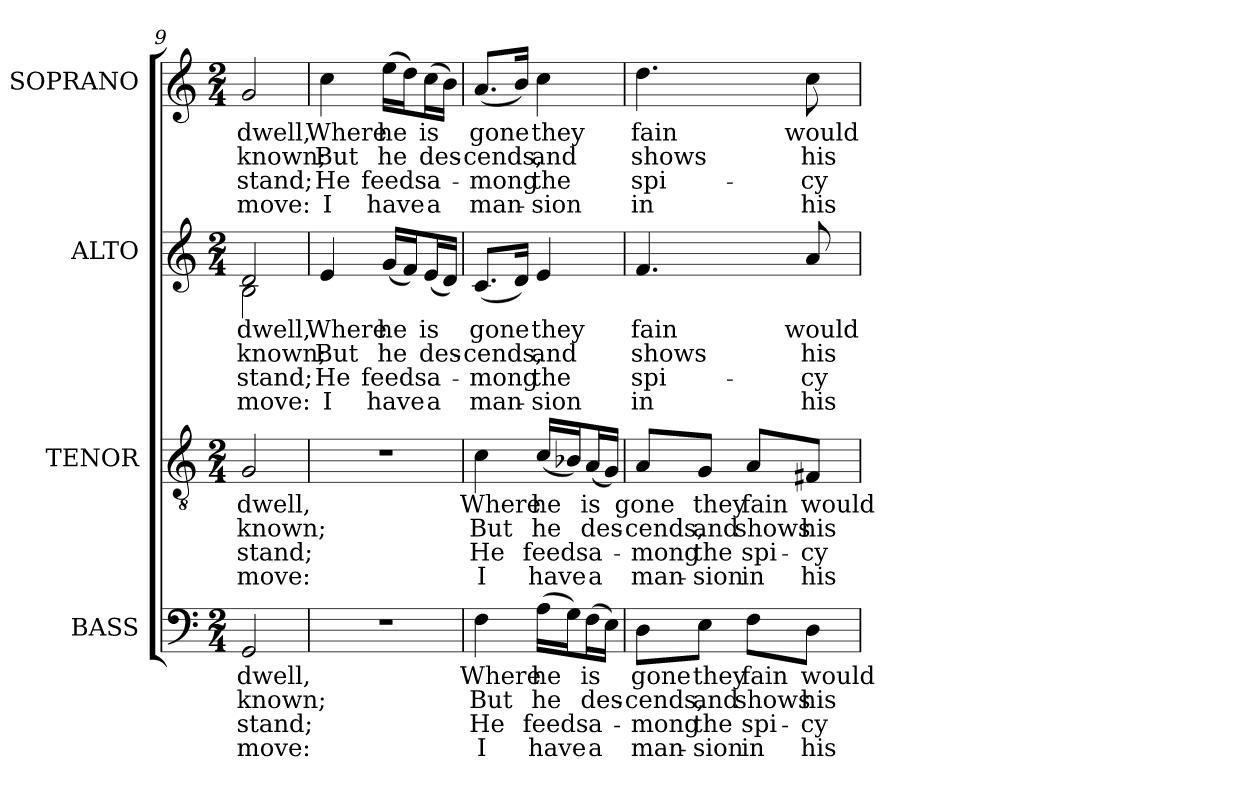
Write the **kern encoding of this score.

**kern	**text	**text	**text	**text	**kern	**text	**text	**text	**text	**kern	**text	**text	**text	**text	**kern	**text	**text	**text	**text
*part4	*part4	*part4	*part4	*part4	*part3	*part3	*part3	*part3	*part3	*part2	*part2	*part2	*part2	*part2	*part1	*part1	*part1	*part1	*part1
*staff4	*staff4	*staff4	*staff4	*staff4	*staff3	*staff3	*staff3	*staff3	*staff3	*staff2	*staff2	*staff2	*staff2	*staff2	*staff1	*staff1	*staff1	*staff1	*staff1
*I"BASS	*	*	*	*	*I"TENOR	*	*	*	*	*I"ALTO	*	*	*	*	*I"SOPRANO	*	*	*	*
*I'B.	*	*	*	*	*I'T.	*	*	*	*	*I'A.	*	*	*	*	*I'S.	*	*	*	*
*clefF4	*	*	*	*	*clefGv2	*	*	*	*	*clefG2	*	*	*	*	*clefG2	*	*	*	*
*	*	*	*	*	*ITrd7c12	*	*	*	*	*	*	*	*	*	*	*	*	*	*
*k[]	*	*	*	*	*k[]	*	*	*	*	*k[]	*	*	*	*	*k[]	*	*	*	*
*C:	*	*	*	*	*C:	*	*	*	*	*C:	*	*	*	*	*C:	*	*	*	*
*M2/4	*	*	*	*	*M2/4	*	*	*	*	*M2/4	*	*	*	*	*M2/4	*	*	*	*
=9	=9	=9	=9	=9	=9	=9	=9	=9	=9	=9	=9	=9	=9	=9	=9	=9	=9	=9	=9
!	!LO:LY:b:color=#000000	!LO:LY:b:color=#000000	!LO:LY:b:color=#000000	!LO:LY:b:color=#000000	!	!	!	!	!	!	!	!	!	!	!	!	!	!	!
!	!	!	!	!	!	!LO:LY:b:color=#000000	!LO:LY:b:color=#000000	!LO:LY:b:color=#000000	!LO:LY:b:color=#000000	!	!	!	!	!	!	!	!	!	!
!	!	!	!	!	!	!	!	!	!	!	!LO:LY:b:color=#000000	!LO:LY:b:color=#000000	!LO:LY:b:color=#000000	!LO:LY:b:color=#000000	!	!	!	!	!
*	*	*	*	*	*	*	*	*	*	*^	*	*	*	*	*	*	*	*	*
!	!	!	!	!	!	!	!	!	!	!	!	!	!	!	!	!	!LO:LY:b:color=#000000	!LO:LY:b:color=#000000	!LO:LY:b:color=#000000	!LO:LY:b:color=#000000
2GGi/	dwell,	-known;	stand;	move:	2GGi/	dwell,	-known;	stand;	move:	2di/	2Bi\	dwell,	-known;	stand;	move:	2gi/	dwell,	-known;	stand;	move:
!!LO:PB:g=z
=10	=10	=10	=10	=10	=10	=10	=10	=10	=10	=10	=10	=10	=10	=10	=10	=10	=10	=10	=10	=10
!LO:N:vis=1	!	!	!	!	!LO:N:vis=1	!	!	!	!	!	!	!	!	!	!	!	!	!	!	!
*	*	*	*	*	*	*	*	*	*	*v	*v	*	*	*	*	*	*	*	*	*
*	*	*	*	*	*	*	*	*	*	*^	*	*	*	*	*	*	*	*	*
!	!	!	!	!	!	!	!	!	!	!	!	!LO:LY:b:color=#000000	!LO:LY:b:color=#000000	!LO:LY:b:color=#000000	!LO:LY:b:color=#000000	!	!	!	!	!
*	*	*	*	*	*	*	*	*	*	*v	*v	*	*	*	*	*	*	*	*	*
*	*	*	*	*	*	*	*	*	*	*^	*	*	*	*	*	*	*	*	*
!	!	!	!	!	!	!	!	!	!	!	!	!	!	!	!	!	!LO:LY:b:color=#000000	!LO:LY:b:color=#000000	!LO:LY:b:color=#000000	!LO:LY:b:color=#000000
*	*	*	*	*	*	*	*	*	*	*v	*v	*	*	*	*	*	*	*	*	*
2r	.	.	.	.	2r	.	.	.	.	4ei/	Where	But	He	I	4cci\	Where	But	He	I
!	!	!	!	!	!	!	!	!	!	!	!LO:LY:b:color=#000000	!LO:LY:b:color=#000000	!LO:LY:b:color=#000000	!LO:LY:b:color=#000000	!	!	!	!	!
!	!	!	!	!	!	!	!	!	!	!	!	!	!	!	!	!LO:LY:b:color=#000000	!LO:LY:b:color=#000000	!LO:LY:b:color=#000000	!LO:LY:b:color=#000000
.	.	.	.	.	.	.	.	.	.	(16gi/LL	he	he	feeds	have	(16eei\LL	he	he	feeds	have
.	.	.	.	.	.	.	.	.	.	16fi/J)	.	.	.	.	16ddi\J)	.	.	.	.
!	!	!	!	!	!	!	!	!	!	!	!LO:LY:b:color=#000000	!LO:LY:b:color=#000000	!LO:LY:b:color=#000000	!LO:LY:b:color=#000000	!	!	!	!	!
!	!	!	!	!	!	!	!	!	!	!	!	!	!	!	!	!LO:LY:b:color=#000000	!LO:LY:b:color=#000000	!LO:LY:b:color=#000000	!LO:LY:b:color=#000000
.	.	.	.	.	.	.	.	.	.	(16ei/L	is	des-	a-	-a	(16cci\L	is	des-	a-	-a
.	.	.	.	.	.	.	.	.	.	16di/JJ)	.	.	.	.	16bi\JJ)	.	.	.	.
=11	=11	=11	=11	=11	=11	=11	=11	=11	=11	=11	=11	=11	=11	=11	=11	=11	=11	=11	=11
!	!LO:LY:b:color=#000000	!LO:LY:b:color=#000000	!LO:LY:b:color=#000000	!LO:LY:b:color=#000000	!	!	!	!	!	!	!	!	!	!	!	!	!	!	!
!	!	!	!	!	!	!LO:LY:b:color=#000000	!LO:LY:b:color=#000000	!LO:LY:b:color=#000000	!LO:LY:b:color=#000000	!	!	!	!	!	!	!	!	!	!
!	!	!	!	!	!	!	!	!	!	!	!LO:LY:b:color=#000000	!LO:LY:b:color=#000000	!LO:LY:b:color=#000000	!LO:LY:b:color=#000000	!	!	!	!	!
!	!	!	!	!	!	!	!	!	!	!	!	!	!	!	!	!LO:LY:b:color=#000000	!LO:LY:b:color=#000000	!LO:LY:b:color=#000000	!LO:LY:b:color=#000000
4Fi\	Where	But	He	I	4Ci\	Where	But	He	I	(8.ci/L	gone	-cends,	mong	man-	(8.ai/L	gone	-cends,	mong	man-
.	.	.	.	.	.	.	.	.	.	16di/Jk)	.	.	.	.	16bi/Jk)	.	.	.	.
!	!LO:LY:b:color=#000000	!LO:LY:b:color=#000000	!LO:LY:b:color=#000000	!LO:LY:b:color=#000000	!	!	!	!	!	!	!	!	!	!	!	!	!	!	!
!	!	!	!	!	!	!LO:LY:b:color=#000000	!LO:LY:b:color=#000000	!LO:LY:b:color=#000000	!LO:LY:b:color=#000000	!	!	!	!	!	!	!	!	!	!
!	!	!	!	!	!	!	!	!	!	!	!LO:LY:b:color=#000000	!LO:LY:b:color=#000000	!LO:LY:b:color=#000000	!LO:LY:b:color=#000000	!	!	!	!	!
!	!	!	!	!	!	!	!	!	!	!	!	!	!	!	!	!LO:LY:b:color=#000000	!LO:LY:b:color=#000000	!LO:LY:b:color=#000000	!LO:LY:b:color=#000000
(16Ai\LL	he	he	feeds	have	(16Ci/LL	he	he	feeds	have	4ei/	they	and	-the	sion	4cci\	they	and	-the	sion
16Gi\J)	.	.	.	.	16BB-Xi/J)	.	.	.	.	.	.	.	.	.	.	.	.	.	.
!	!LO:LY:b:color=#000000	!LO:LY:b:color=#000000	!LO:LY:b:color=#000000	!LO:LY:b:color=#000000	!	!	!	!	!	!	!	!	!	!	!	!	!	!	!
!	!	!	!	!	!	!LO:LY:b:color=#000000	!LO:LY:b:color=#000000	!LO:LY:b:color=#000000	!LO:LY:b:color=#000000	!	!	!	!	!	!	!	!	!	!
(16Fi\L	is	des-	a-	-a	(16AAi/L	is	des-	a-	-a	.	.	.	.	.	.	.	.	.	.
16Ei\JJ)	.	.	.	.	16GGi/JJ)	.	.	.	.	.	.	.	.	.	.	.	.	.	.
=12	=12	=12	=12	=12	=12	=12	=12	=12	=12	=12	=12	=12	=12	=12	=12	=12	=12	=12	=12
!	!LO:LY:b:color=#000000	!LO:LY:b:color=#000000	!LO:LY:b:color=#000000	!LO:LY:b:color=#000000	!	!	!	!	!	!	!	!	!	!	!	!	!	!	!
!	!	!	!	!	!	!LO:LY:b:color=#000000	!LO:LY:b:color=#000000	!LO:LY:b:color=#000000	!LO:LY:b:color=#000000	!	!	!	!	!	!	!	!	!	!
!	!	!	!	!	!	!	!	!	!	!	!LO:LY:b:color=#000000	!LO:LY:b:color=#000000	!LO:LY:b:color=#000000	!LO:LY:b:color=#000000	!	!	!	!	!
!	!	!	!	!	!	!	!	!	!	!	!	!	!	!	!	!LO:LY:b:color=#000000	!LO:LY:b:color=#000000	!LO:LY:b:color=#000000	!LO:LY:b:color=#000000
8Di\L	gone	-cends,	mong	man-	8AAi/L	gone	-cends,	mong	man-	4.fi/	fain	shows	spi-	-in	4.ddi\	fain	shows	spi-	-in
!	!LO:LY:b:color=#000000	!LO:LY:b:color=#000000	!LO:LY:b:color=#000000	!LO:LY:b:color=#000000	!	!	!	!	!	!	!	!	!	!	!	!	!	!	!
!	!	!	!	!	!	!LO:LY:b:color=#000000	!LO:LY:b:color=#000000	!LO:LY:b:color=#000000	!LO:LY:b:color=#000000	!	!	!	!	!	!	!	!	!	!
8Ei\J	they	and	-the	sion	8GGi/J	they	and	-the	sion	.	.	.	.	.	.	.	.	.	.
!	!LO:LY:b:color=#000000	!LO:LY:b:color=#000000	!LO:LY:b:color=#000000	!LO:LY:b:color=#000000	!	!	!	!	!	!	!	!	!	!	!	!	!	!	!
!	!	!	!	!	!	!LO:LY:b:color=#000000	!LO:LY:b:color=#000000	!LO:LY:b:color=#000000	!LO:LY:b:color=#000000	!	!	!	!	!	!	!	!	!	!
8Fi\L	fain	shows	spi-	-in	8AAi/L	fain	shows	spi-	-in	.	.	.	.	.	.	.	.	.	.
!	!LO:LY:b:color=#000000	!LO:LY:b:color=#000000	!LO:LY:b:color=#000000	!LO:LY:b:color=#000000	!	!	!	!	!	!	!	!	!	!	!	!	!	!	!
!	!	!	!	!	!	!LO:LY:b:color=#000000	!LO:LY:b:color=#000000	!LO:LY:b:color=#000000	!LO:LY:b:color=#000000	!	!	!	!	!	!	!	!	!	!
!	!	!	!	!	!	!	!	!	!	!	!LO:LY:b:color=#000000	!LO:LY:b:color=#000000	!LO:LY:b:color=#000000	!LO:LY:b:color=#000000	!	!	!	!	!
!	!	!	!	!	!	!	!	!	!	!	!	!	!	!	!	!LO:LY:b:color=#000000	!LO:LY:b:color=#000000	!LO:LY:b:color=#000000	!LO:LY:b:color=#000000
8Di\J	would	his	cy	his	8FF#Xi/J	would	his	cy	his	8ai/	would	his	cy	his	8cci\	would	his	cy	his
=	=	=	=	=	=	=	=	=	=	=	=	=	=	=	=	=	=	=	=
*-	*-	*-	*-	*-	*-	*-	*-	*-	*-	*-	*-	*-	*-	*-	*-	*-	*-	*-	*-
